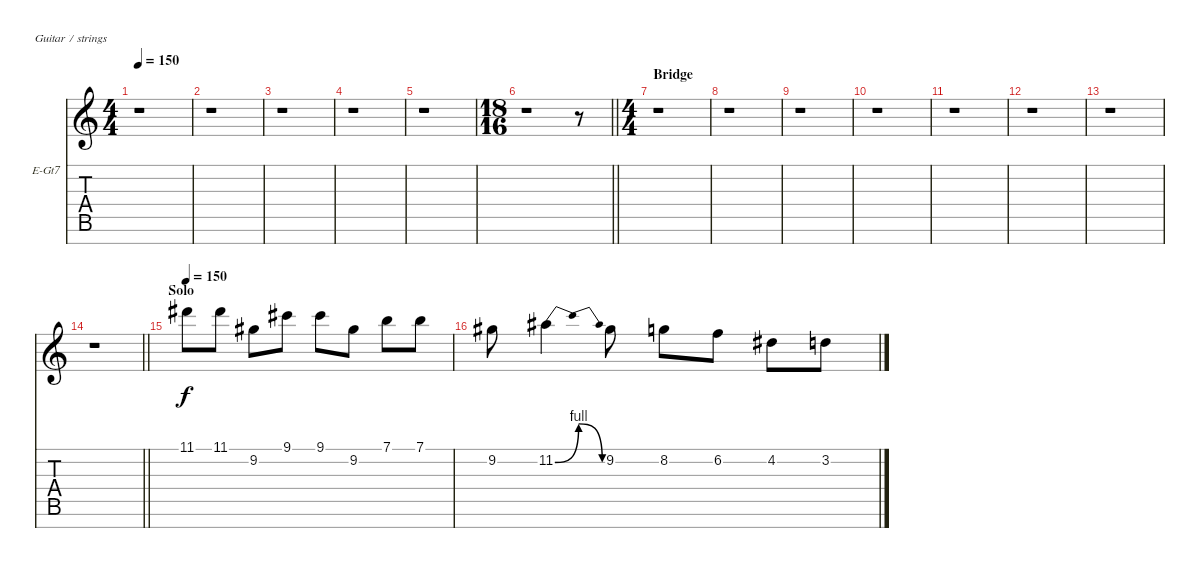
\bracketExtendMode nobrackets
\firstSystemTrackNameOrientation horizontal
\otherSystemsTrackNameOrientation horizontal
\track ("Lead Guitar" "E-Gt7") {instrument electricguitarclean}
\staff {score tabs}
\tuning (E4 B3 G3 D3 A2 E2 B1)
\ts (4 4)
\tempo 150
\clef g2
\scale
0.333333
\ks c
r.1{dy f} |
\scale
0.333333 r.1 |
\scale
0.333333 r.1 |
\scale
0.333333 r.1 |
\scale
0.264957 r.1 |
\ts (18 16)
\beaming (8 9)
\scale
0.367521
\barLineRight lightlight
r.1 r.8 |
\ts (4 4)
\beaming (8 2 2 2 2)
\section ("" "Bridge")
\scale
0.367521 r.1 |
\scale
0.333333 r.1 |
\scale
0.333333 r.1 |
\scale
0.333333 r.1 |
\scale
0.333333 r.1 |
\scale
0.333333 r.1 |
\scale
0.333333 r.1 |
\scale
0.333333
\barLineRight lightlight
r.1 |
\section ("" "Solo")
\tempo 150
\scale
0.333333 11.1.8 11.1.8 9.2.8 9.1.8 9.1.8 9.2.8 7.1.8 7.1.8 |
\scale
0.333333 9.2.8 11.2{be (bendrelease 0 0 30 4 30 4 60 0)}.4 9.2.8 8.2.8 6.2.8 4.2.8 3.2.8
